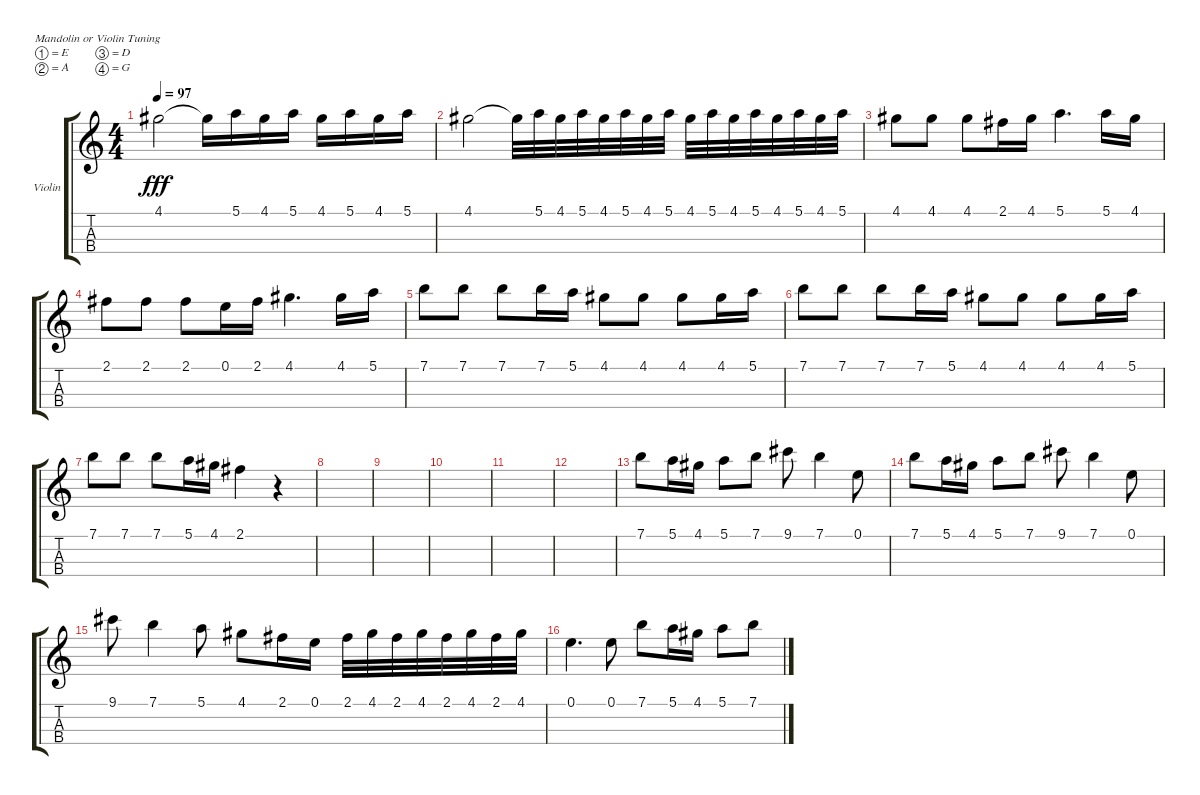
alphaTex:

\defaultSystemsLayout 4
\bracketExtendMode groupsimilarinstruments
\firstSystemTrackNameOrientation horizontal
\otherSystemsTrackNameOrientation horizontal
\track ("Violin" "Violin") {instrument violin}
\staff {score tabs}
\tuning (E5 A4 D4 G3)
\ts (4 4)
\tempo 97
\clef g2
\ks c
4.1.2{dy fff} 4.1{t}.16 5.1.16 4.1.16 5.1.16 4.1.16 5.1.16 4.1.16 5.1.16 |
4.1.2 4.1{t}.32 5.1.32 4.1.32 5.1.32 4.1.32 5.1.32 4.1.32 5.1.32 4.1.32 5.1.32 4.1.32 5.1.32 4.1.32 5.1.32 4.1.32 5.1.32 |
4.1.8 4.1.8 4.1.8 2.1.16 4.1.16 5.1.4{d} 5.1.16 4.1.16 |
2.1.8 2.1.8 2.1.8 0.1.16 2.1.16 4.1.4{d} 4.1.16 5.1.16 |
7.1.8 7.1.8 7.1.8 7.1.16 5.1.16 4.1.8 4.1.8 4.1.8 4.1.16 5.1.16 |
7.1.8 7.1.8 7.1.8 7.1.16 5.1.16 4.1.8 4.1.8 4.1.8 4.1.16 5.1.16 |
7.1.8 7.1.8 7.1.8 5.1.16 4.1.16 2.1.4 r.4 |
|
|
|
|
|
7.1.8 5.1.16 4.1.16 5.1.8 7.1.8 9.1.8 7.1.4 0.1.8 |
7.1.8 5.1.16 4.1.16 5.1.8 7.1.8 9.1.8 7.1.4 0.1.8 |
9.1.8 7.1.4 5.1.8 4.1.8 2.1.16 0.1.16 2.1.32 4.1.32 2.1.32 4.1.32 2.1.32 4.1.32 2.1.32 4.1.32 |
0.1.4{d} 0.1.8 7.1.8 5.1.16 4.1.16 5.1.8 7.1.8
